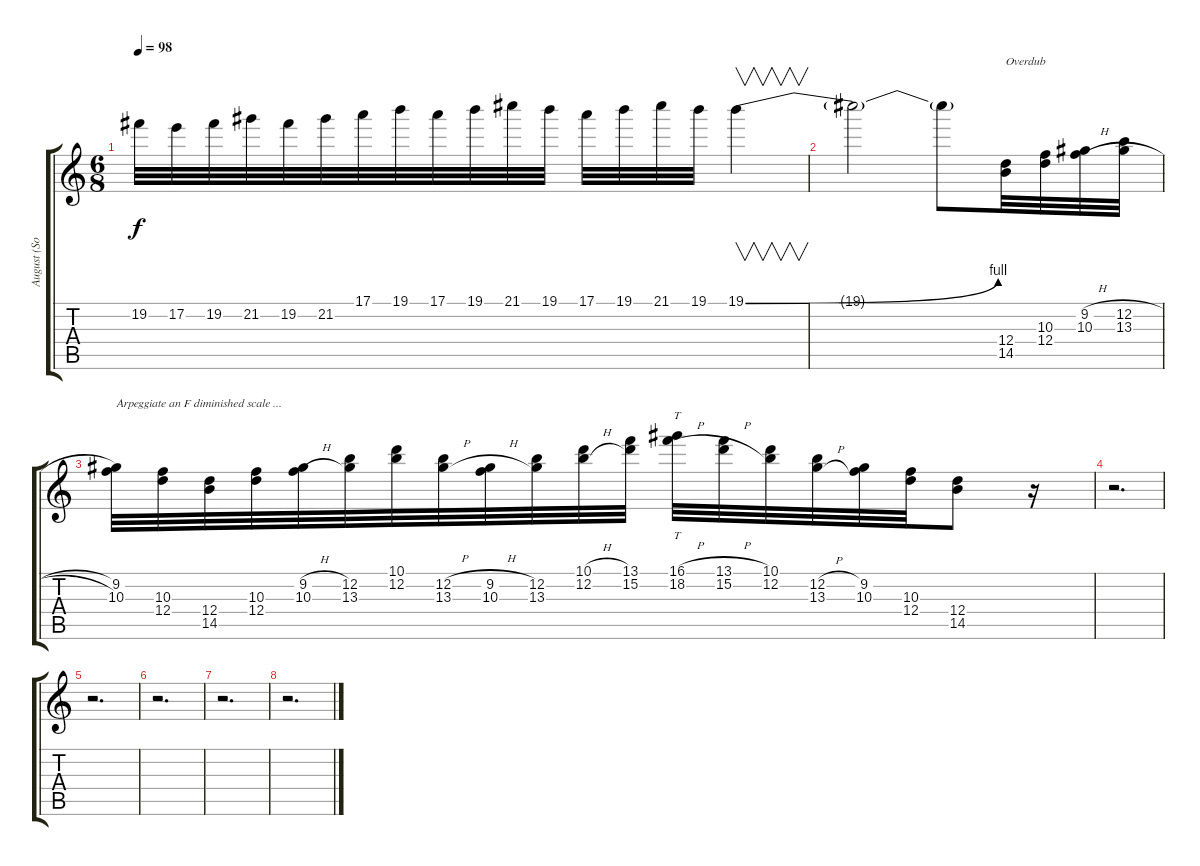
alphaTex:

\track ("August (Solos)" "August (So") {instrument distortionguitar}
\staff {score tabs}
\tuning (E4 B3 G3 D3 A2 E2) {hide}
\ts (6 8)
\tempo 98
\clef g2
\ks c
19.2.32{dy f} 17.2.32 19.2.32 21.2.32 19.2.32 21.2.32 17.1.32 19.1.32 17.1.32 19.1.32 21.1.32 19.1.32 17.1.32 19.1.32 21.1.32 19.1.32 19.1{be (bend 0 0 60 4)}.4{v} |
19.1{t}.2 19.1{t}.8 (12.4 14.5).32{txt "Overdub"} (10.3 12.4).32 (9.2{h} 10.3{h}).32 (12.2{h} 13.3{h}).32 |
(9.2 10.3).32{txt "Arpeggiate an F diminished scale ..."} (10.3 12.4).32 (12.4 14.5).32 (10.3 12.4).32 (9.2{h} 10.3{h}).32 (12.2 13.3).32 (10.1 12.2).32 (12.2{h} 13.3{h}).32 (9.2{h} 10.3{h}).32 (12.2 13.3).32 (10.1{h} 12.2{h}).32 (13.1 15.2).32 (16.1{h} 18.2{h}).32{tt} (13.1{h} 15.2{h}).32 (10.1 12.2).32 (12.2{h} 13.3{h}).32 (9.2 10.3).32 (10.3 12.4).32 (12.4 14.5).8 r.16 |
r.2{d} |
r.2{d} |
r.2{d} |
r.2{d} |
r.2{d}
